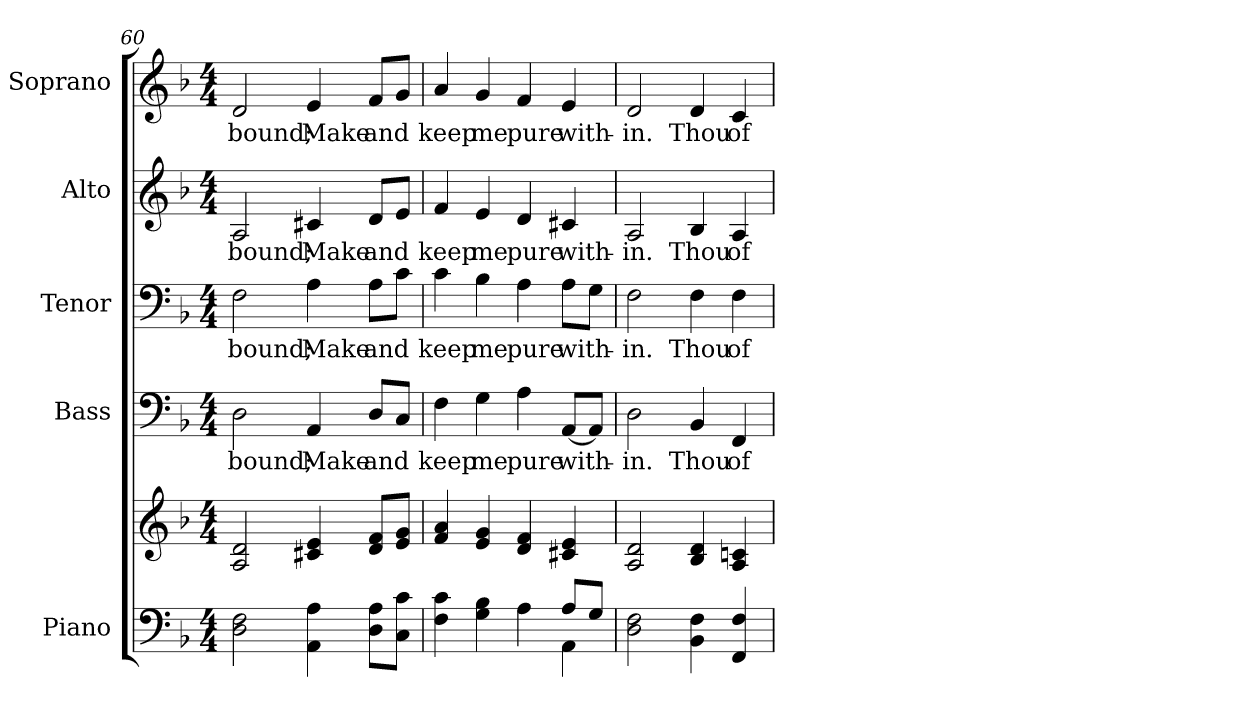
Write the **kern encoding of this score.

**kern	**kern	**kern	**text	**kern	**text	**kern	**text	**kern	**text
*part5	*part5	*part4	*part4	*part3	*part3	*part2	*part2	*part1	*part1
*staff6	*staff5	*staff4	*staff4	*staff3	*staff3	*staff2	*staff2	*staff1	*staff1
*I"Piano	*	*I"Bass	*	*I"Tenor	*	*I"Alto	*	*I"Soprano	*
*I'Pno.	*	*I'B.	*	*I'T.	*	*I'A.	*	*I'S.	*
*clefF4	*clefG2	*clefF4	*	*clefF4	*	*clefG2	*	*clefG2	*
*k[b-]	*k[b-]	*k[b-]	*	*k[b-]	*	*k[b-]	*	*k[b-]	*
*F:	*F:	*F:	*	*F:	*	*F:	*	*F:	*
*M4/4	*M4/4	*M4/4	*	*M4/4	*	*M4/4	*	*M4/4	*
=60	=60	=60	=60	=60	=60	=60	=60	=60	=60
!	!	!	!LO:LY:b:color=#000000	!	!	!	!	!	!
!	!	!	!	!	!LO:LY:b:color=#000000	!	!	!	!
!	!	!	!	!	!	!	!LO:LY:b:color=#000000	!	!
!	!	!	!	!	!	!	!	!	!LO:LY:b:color=#000000
2Di\ 2Fi	2Ai/ 2di	2Di\	-bound;	2Fi\	-bound;	2Ai/	-bound;	2di/	-bound;
!	!	!	!LO:LY:b:color=#000000	!	!	!	!	!	!
!	!	!	!	!	!LO:LY:b:color=#000000	!	!	!	!
!	!	!	!	!	!	!	!LO:LY:b:color=#000000	!	!
!	!	!	!	!	!	!	!	!	!LO:LY:b:color=#000000
4AAi\ 4Ai	4c#Xi/ 4ei	4AAi/	Make	4Ai\	Make	4c#Xi/	Make	4ei/	Make
!	!	!	!LO:LY:b:color=#000000	!	!	!	!	!	!
!	!	!	!	!	!LO:LY:b:color=#000000	!	!	!	!
!	!	!	!	!	!	!	!LO:LY:b:color=#000000	!	!
!	!	!	!	!	!	!	!	!	!LO:LY:b:color=#000000
8Di\ 8AiL	8di/ 8fiL	8Di/L	and	8Ai\L	and	8di/L	and	8fi/L	and
8Ci\ 8ciJ	8ei/ 8giJ	8Ci/J	.	8ci\J	.	8ei/J	.	8gi/J	.
!!LO:PB:g=z
=61	=61	=61	=61	=61	=61	=61	=61	=61	=61
*^	*	*	*	*	*	*	*	*	*
!	!	!	!	!LO:LY:b:color=#000000	!	!	!	!	!	!
!	!	!	!	!	!	!LO:LY:b:color=#000000	!	!	!	!
!	!	!	!	!	!	!	!	!LO:LY:b:color=#000000	!	!
!	!	!	!	!	!	!	!	!	!	!LO:LY:b:color=#000000
4Fi\ 4ci	2ryy	4fi/ 4ai	4Fi\	keep	4ci\	keep	4fi/	keep	4ai/	keep
!	!	!	!	!LO:LY:b:color=#000000	!	!	!	!	!	!
!	!	!	!	!	!	!LO:LY:b:color=#000000	!	!	!	!
!	!	!	!	!	!	!	!	!LO:LY:b:color=#000000	!	!
!	!	!	!	!	!	!	!	!	!	!LO:LY:b:color=#000000
4Gi\ 4B-i	.	4ei/ 4gi	4Gi\	me	4B-i\	me	4ei/	me	4gi/	me
!	!	!	!	!LO:LY:b:color=#000000	!	!	!	!	!	!
!	!	!	!	!	!	!LO:LY:b:color=#000000	!	!	!	!
!	!	!	!	!	!	!	!	!LO:LY:b:color=#000000	!	!
!	!	!	!	!	!	!	!	!	!	!LO:LY:b:color=#000000
4Ai\	4ryy	4di/ 4fi	4Ai\	pure	4Ai\	pure	4di/	pure	4fi/	pure
!	!	!	!	!LO:LY:b:color=#000000	!	!	!	!	!	!
!	!	!	!	!	!	!LO:LY:b:color=#000000	!	!	!	!
!	!	!	!	!	!	!	!	!LO:LY:b:color=#000000	!	!
!	!	!	!	!	!	!	!	!	!	!LO:LY:b:color=#000000
8Ai/L	4AAi\	4c#Xi/ 4ei	[<8AAi/L	with-	8Ai\L	with-	4c#Xi/	with-	4ei/	with-
8Gi/J	.	.	8AAi/J]	.	8Gi\J	.	.	.	.	.
*v	*v	*	*	*	*	*	*	*	*	*
=62	=62	=62	=62	=62	=62	=62	=62	=62	=62
!	!	!	!LO:LY:b:color=#000000	!	!	!	!	!	!
!	!	!	!	!	!LO:LY:b:color=#000000	!	!	!	!
!	!	!	!	!	!	!	!LO:LY:b:color=#000000	!	!
!	!	!	!	!	!	!	!	!	!LO:LY:b:color=#000000
2Di\ 2Fi	2Ai/ 2di	2Di\	-in.	2Fi\	-in.	2Ai/	-in.	2di/	-in.
!	!	!	!LO:LY:b:color=#000000	!	!	!	!	!	!
!	!	!	!	!	!LO:LY:b:color=#000000	!	!	!	!
!	!	!	!	!	!	!	!LO:LY:b:color=#000000	!	!
!	!	!	!	!	!	!	!	!	!LO:LY:b:color=#000000
4BB-i\ 4Fi	4B-i/ 4di	4BB-i/	Thou	4Fi\	Thou	4B-i/	Thou	4di/	Thou
!	!	!	!LO:LY:b:color=#000000	!	!	!	!	!	!
!	!	!	!	!	!LO:LY:b:color=#000000	!	!	!	!
!	!	!	!	!	!	!	!LO:LY:b:color=#000000	!	!
!	!	!	!	!	!	!	!	!	!LO:LY:b:color=#000000
4FFi/ 4Fi	4Ai/ 4cni	4FFi/	of	4Fi\	of	4Ai/	of	4ci/	of
=	=	=	=	=	=	=	=	=	=
*-	*-	*-	*-	*-	*-	*-	*-	*-	*-
